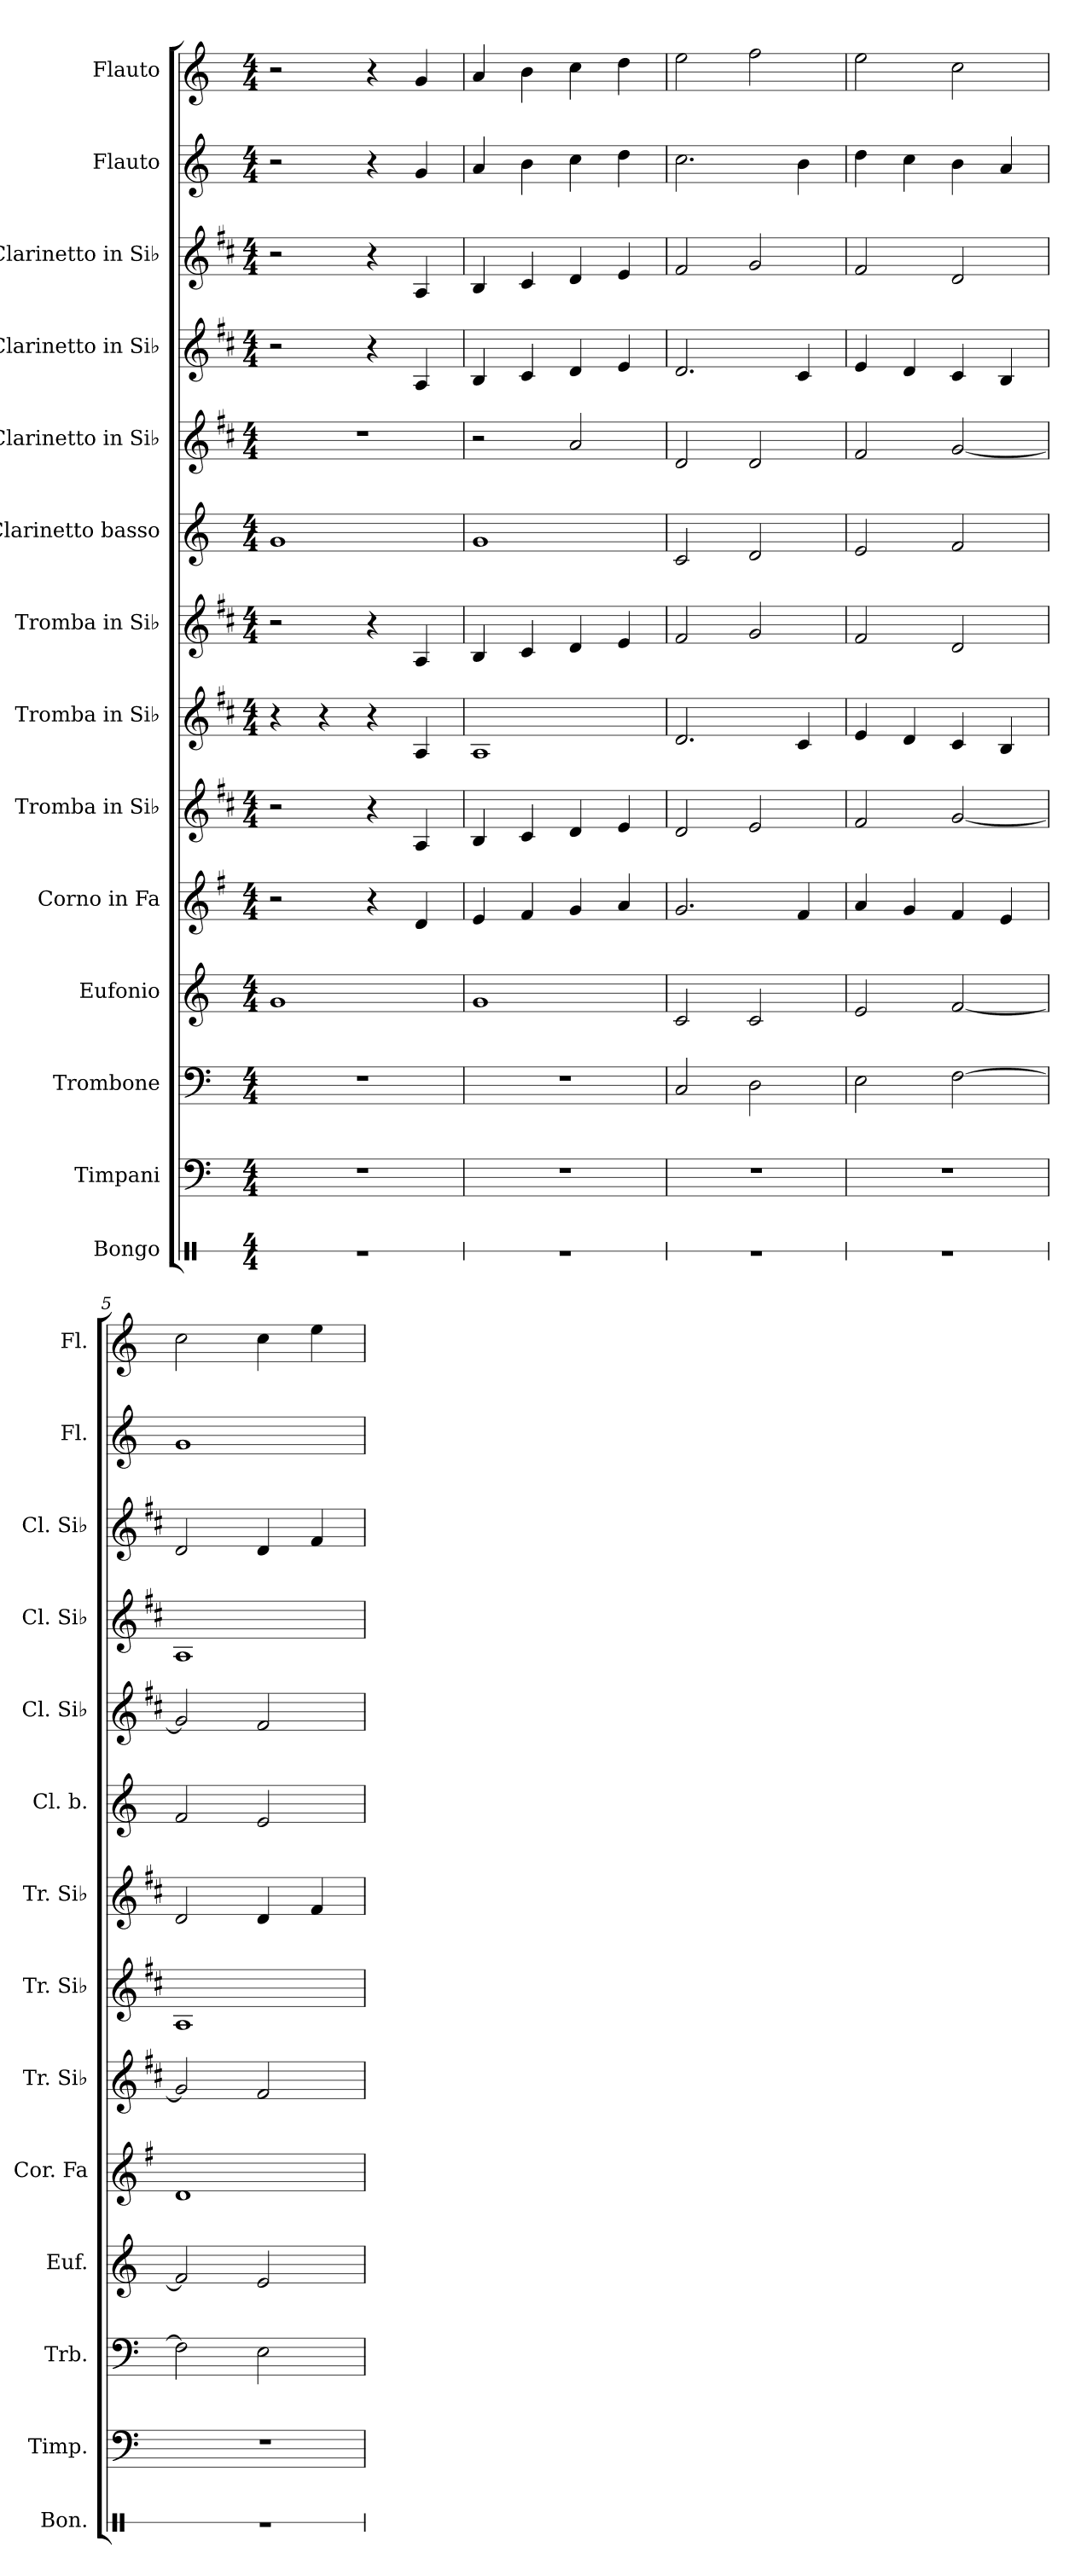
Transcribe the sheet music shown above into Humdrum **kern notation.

**kern	**kern	**kern	**kern	**kern	**kern	**kern	**kern	**kern	**kern	**kern	**kern	**kern	**kern
*part14	*part13	*part12	*part11	*part10	*part9	*part8	*part7	*part6	*part5	*part4	*part3	*part2	*part1
*staff14	*staff13	*staff12	*staff11	*staff10	*staff9	*staff8	*staff7	*staff6	*staff5	*staff4	*staff3	*staff2	*staff1
*I"Bongo	*I"Timpani	*I"Trombone	*I"Eufonio	*I"Corno in Fa	*I"Tromba in Si♭	*I"Tromba in Si♭	*I"Tromba in Si♭	*I"Clarinetto basso	*I"Clarinetto in Si♭	*I"Clarinetto in Si♭	*I"Clarinetto in Si♭	*I"Flauto	*I"Flauto
*I'Bon.	*I'Timp.	*I'Trb.	*I'Euf.	*I'Cor. Fa	*I'Tr. Si♭	*I'Tr. Si♭	*I'Tr. Si♭	*I'Cl. b.	*I'Cl. Si♭	*I'Cl. Si♭	*I'Cl. Si♭	*I'Fl.	*I'Fl.
*stria1	*	*	*	*	*	*	*	*	*	*	*	*	*
*clefX	*clefF4	*clefF4	*clefG2	*clefG2	*clefG2	*clefG2	*clefG2	*clefG2	*clefG2	*clefG2	*clefG2	*clefG2	*clefG2
*	*	*	*ITrd8c14	*ITrd4c7	*ITrd1c2	*ITrd1c2	*ITrd1c2	*ITrd8c14	*ITrd1c2	*ITrd1c2	*ITrd1c2	*	*
*k[]	*k[]	*k[]	*k[]	*k[]	*k[]	*k[]	*k[]	*k[]	*k[]	*k[]	*k[]	*k[]	*k[]
*M4/4	*M4/4	*M4/4	*M4/4	*M4/4	*M4/4	*M4/4	*M4/4	*M4/4	*M4/4	*M4/4	*M4/4	*M4/4	*M4/4
*MM63	*MM63	*MM63	*MM63	*MM63	*MM63	*MM63	*MM63	*MM63	*MM63	*MM63	*MM63	*MM63	*MM63
=1	=1	=1	=1	=1	=1	=1	=1	=1	=1	=1	=1	=1	=1
1r	1r	1r	1G	2r	2r	4r	2r	1G	1r	2r	2r	2r	2r
.	.	.	.	.	.	4r	.	.	.	.	.	.	.
.	.	.	.	4r	4r	4r	4r	.	.	4r	4r	4r	4r
.	.	.	.	4G/	4G/	4G/	4G/	.	.	4G/	4G/	4g/	4g/
=2	=2	=2	=2	=2	=2	=2	=2	=2	=2	=2	=2	=2	=2
1r	1r	1r	1G	4A/	4A/	1G	4A/	1G	2r	4A/	4A/	4a/	4a/
.	.	.	.	4B/	4B/	.	4B/	.	.	4B/	4B/	4b\	4b\
.	.	.	.	4c/	4c/	.	4c/	.	2g/	4c/	4c/	4cc\	4cc\
.	.	.	.	4d/	4d/	.	4d/	.	.	4d/	4d/	4dd\	4dd\
=3	=3	=3	=3	=3	=3	=3	=3	=3	=3	=3	=3	=3	=3
1r	1r	2C/	2C/	2.c/	2c/	2.c/	2e/	2C/	2c/	2.c/	2e/	2.cc\	2ee\
.	.	2D\	2C/	.	2d/	.	2f/	2D/	2c/	.	2f/	.	2ff\
.	.	.	.	4B/	.	4B/	.	.	.	4B/	.	4b\	.
=4	=4	=4	=4	=4	=4	=4	=4	=4	=4	=4	=4	=4	=4
1r	1r	2E\	2E/	4d/	2e/	4d/	2e/	2E/	2e/	4d/	2e/	4dd\	2ee\
.	.	.	.	4c/	.	4c/	.	.	.	4c/	.	4cc\	.
.	.	[2F\	[2F/	4B/	[2f/	4B/	2c/	2F/	[2f/	4B/	2c/	4b\	2cc\
.	.	.	.	4A/	.	4A/	.	.	.	4A/	.	4a/	.
=5	=5	=5	=5	=5	=5	=5	=5	=5	=5	=5	=5	=5	=5
1r	1r	2F\]	2F/]	1G	2f/]	1G	2c/	2F/	2f/]	1G	2c/	1g	2cc\
.	.	2E\	2E/	.	2e/	.	4c/	2E/	2e/	.	4c/	.	4cc\
.	.	.	.	.	.	.	4e/	.	.	.	4e/	.	4ee\
=	=	=	=	=	=	=	=	=	=	=	=	=	=
*-	*-	*-	*-	*-	*-	*-	*-	*-	*-	*-	*-	*-	*-
